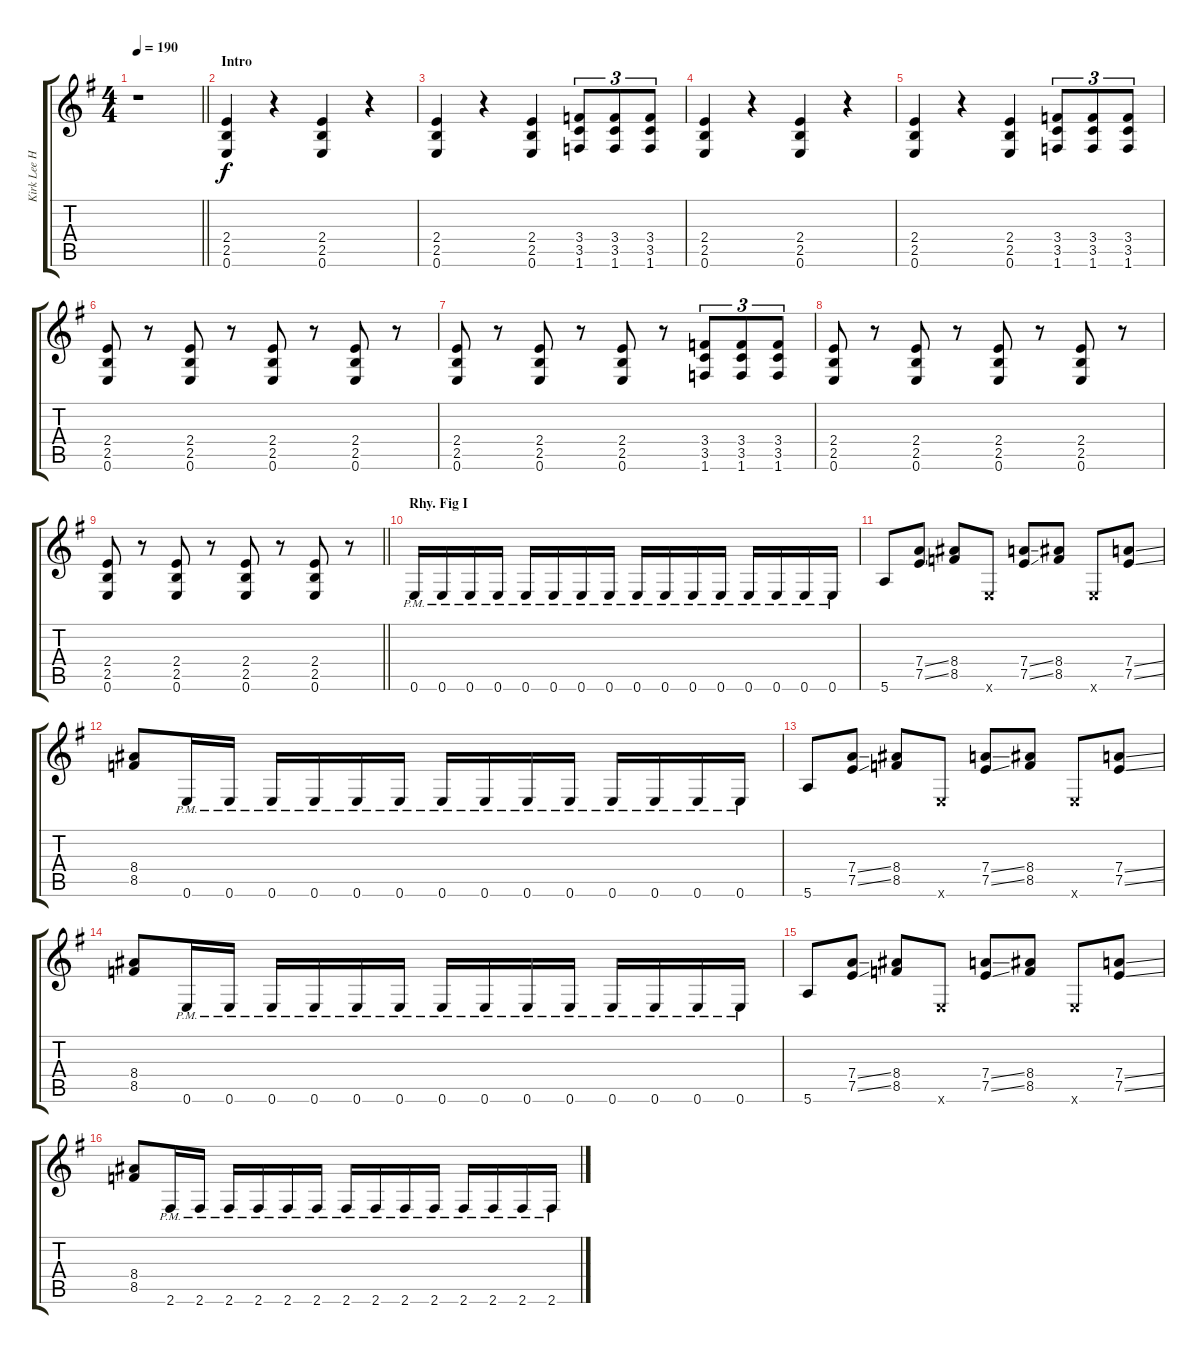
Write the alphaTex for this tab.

\track ("Kirk Lee Hammett - Lead Guitar" "Kirk Lee H") {instrument distortionguitar}
\staff {score tabs}
\tuning (E4 B3 G3 D3 A2 E2) {hide}
\ts (4 4)
\tempo 190
\clef g2
\barLineRight lightlight
\ks eminor
r.1{dy f} |
\section ("" "Intro")
(2.4 2.5 0.6).4 r.4 (2.4 2.5 0.6).4 r.4 |
(2.4 2.5 0.6).4 r.4 (2.4 2.5 0.6).4 (3.4 3.5 1.6).8{tu (3 2)} (3.4 3.5 1.6).8{tu (3 2)} (3.4 3.5 1.6).8{tu (3 2)} |
(2.4 2.5 0.6).4 r.4 (2.4 2.5 0.6).4 r.4 |
(2.4 2.5 0.6).4 r.4 (2.4 2.5 0.6).4 (3.4 3.5 1.6).8{tu (3 2)} (3.4 3.5 1.6).8{tu (3 2)} (3.4 3.5 1.6).8{tu (3 2)} |
(2.4 2.5 0.6).8 r.8 (2.4 2.5 0.6).8 r.8 (2.4 2.5 0.6).8 r.8 (2.4 2.5 0.6).8 r.8 |
(2.4 2.5 0.6).8 r.8 (2.4 2.5 0.6).8 r.8 (2.4 2.5 0.6).8 r.8 (3.4 3.5 1.6).8{tu (3 2)} (3.4 3.5 1.6).8{tu (3 2)} (3.4 3.5 1.6).8{tu (3 2)} |
(2.4 2.5 0.6).8 r.8 (2.4 2.5 0.6).8 r.8 (2.4 2.5 0.6).8 r.8 (2.4 2.5 0.6).8 r.8 |
\barLineRight lightlight
(2.4 2.5 0.6).8 r.8 (2.4 2.5 0.6).8 r.8 (2.4 2.5 0.6).8 r.8 (2.4 2.5 0.6).8 r.8 |
\section ("" "Rhy. Fig I")
0.6{pm}.16 0.6{pm}.16 0.6{pm}.16 0.6{pm}.16 0.6{pm}.16 0.6{pm}.16 0.6{pm}.16 0.6{pm}.16 0.6{pm}.16 0.6{pm}.16 0.6{pm}.16 0.6{pm}.16 0.6{pm}.16 0.6{pm}.16 0.6{pm}.16 0.6{pm}.16 |
5.6.8 (7.4{ss} 7.5{ss}).8 (8.4 8.5).8 0.6{x}.8 (7.4{ss} 7.5{ss}).8 (8.4 8.5).8 0.6{x}.8 (7.4{ss} 7.5{ss}).8 |
(8.4 8.5).8 0.6{pm}.16 0.6{pm}.16 0.6{pm}.16 0.6{pm}.16 0.6{pm}.16 0.6{pm}.16 0.6{pm}.16 0.6{pm}.16 0.6{pm}.16 0.6{pm}.16 0.6{pm}.16 0.6{pm}.16 0.6{pm}.16 0.6{pm}.16 |
5.6.8 (7.4{ss} 7.5{ss}).8 (8.4 8.5).8 0.6{x}.8 (7.4{ss} 7.5{ss}).8 (8.4 8.5).8 0.6{x}.8 (7.4{ss} 7.5{ss}).8 |
(8.4 8.5).8 0.6{pm}.16 0.6{pm}.16 0.6{pm}.16 0.6{pm}.16 0.6{pm}.16 0.6{pm}.16 0.6{pm}.16 0.6{pm}.16 0.6{pm}.16 0.6{pm}.16 0.6{pm}.16 0.6{pm}.16 0.6{pm}.16 0.6{pm}.16 |
5.6.8 (7.4{ss} 7.5{ss}).8 (8.4 8.5).8 0.6{x}.8 (7.4{ss} 7.5{ss}).8 (8.4 8.5).8 0.6{x}.8 (7.4{ss} 7.5{ss}).8 |
(8.4 8.5).8 2.6{pm}.16 2.6{pm}.16 2.6{pm}.16 2.6{pm}.16 2.6{pm}.16 2.6{pm}.16 2.6{pm}.16 2.6{pm}.16 2.6{pm}.16 2.6{pm}.16 2.6{pm}.16 2.6{pm}.16 2.6{pm}.16 2.6{pm}.16
